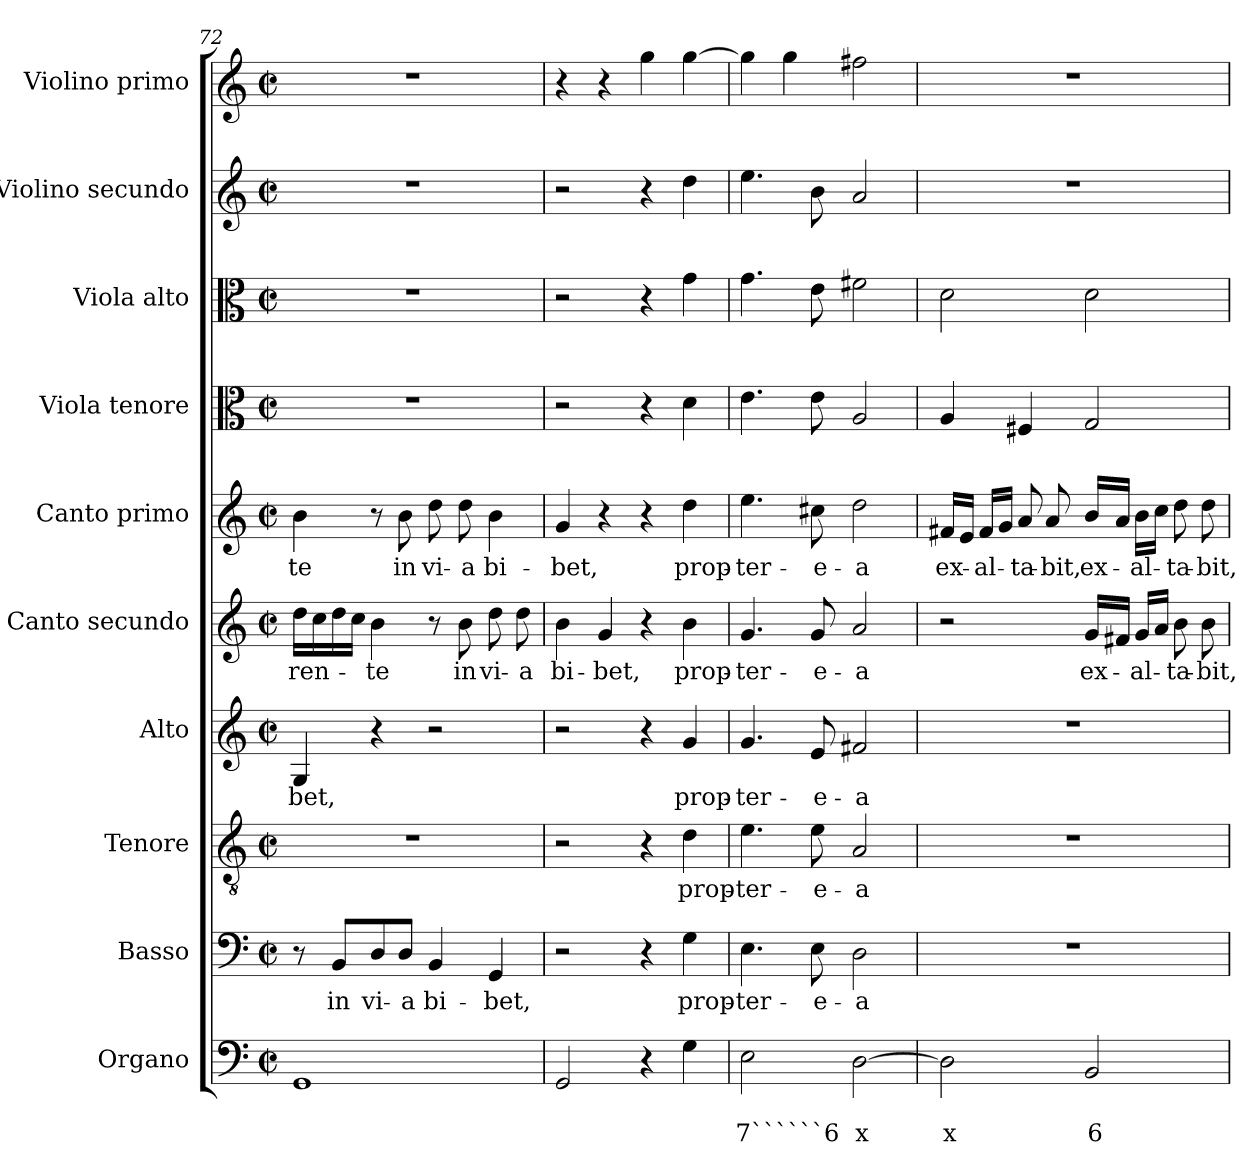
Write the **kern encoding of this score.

**kern	**text	**text	**kern	**text	**kern	**text	**kern	**text	**kern	**text	**kern	**text	**kern	**kern	**kern	**kern
*part10	*part10	*part10	*part9	*part9	*part8	*part8	*part7	*part7	*part6	*part6	*part5	*part5	*part4	*part3	*part2	*part1
*staff10	*staff10	*staff10	*staff9	*staff9	*staff8	*staff8	*staff7	*staff7	*staff6	*staff6	*staff5	*staff5	*staff4	*staff3	*staff2	*staff1
*I"Organo	*	*	*I"Basso	*	*I"Tenore	*	*I"Alto	*	*I"Canto secundo	*	*I"Canto primo	*	*I"Viola tenore	*I"Viola alto	*I"Violino secundo	*I"Violino primo
*clefF4	*	*	*clefF4	*	*clefGv2	*	*clefG2	*	*clefG2	*	*clefG2	*	*clefC3	*clefC3	*clefG2	*clefG2
*k[]	*	*	*k[]	*	*k[]	*	*k[]	*	*k[]	*	*k[]	*	*k[]	*k[]	*k[]	*k[]
*C:	*	*	*C:	*	*C:	*	*C:	*	*C:	*	*C:	*	*C:	*C:	*C:	*C:
*M2/2	*	*	*M2/2	*	*M2/2	*	*M2/2	*	*M2/2	*	*M2/2	*	*M2/2	*M2/2	*M2/2	*M2/2
*met(c|)	*	*	*met(c|)	*	*met(c|)	*	*met(c|)	*	*met(c|)	*	*met(c|)	*	*met(c|)	*met(c|)	*met(c|)	*met(c|)
=72	=72	=72	=72	=72	=72	=72	=72	=72	=72	=72	=72	=72	=72	=72	=72	=72
!	!	!	!	!	!	!	!	!LO:LY:b	!	!LO:LY:b	!	!LO:LY:b	!	!	!	!
1GG	.	.	8r	.	1r	.	4G/	-bet,	16dd\LL	-ren-	4b\	-te	1r	1r	1r	1r
.	.	.	.	.	.	.	.	.	16cc\	.	.	.	.	.	.	.
!	!	!	!	!LO:LY:b	!	!	!	!	!	!	!	!	!	!	!	!
.	.	.	8BB/L	in	.	.	.	.	16dd\	.	.	.	.	.	.	.
.	.	.	.	.	.	.	.	.	16cc\JJ	.	.	.	.	.	.	.
!	!	!	!	!LO:LY:b	!	!	!	!	!	!LO:LY:b	!	!	!	!	!	!
.	.	.	8D/	vi-	.	.	4r	.	4b\	-te	8r	.	.	.	.	.
!	!	!	!	!LO:LY:b	!	!	!	!	!	!	!	!LO:LY:b	!	!	!	!
.	.	.	8D/J	-a	.	.	.	.	.	.	8b\	in	.	.	.	.
!	!	!	!	!LO:LY:b	!	!	!	!	!	!	!	!LO:LY:b	!	!	!	!
.	.	.	4BB/	bi-	.	.	2r	.	8r	.	8dd\	vi-	.	.	.	.
!	!	!	!	!	!	!	!	!	!	!LO:LY:b	!	!LO:LY:b	!	!	!	!
.	.	.	.	.	.	.	.	.	8b\	in	8dd\	-a	.	.	.	.
!	!	!	!	!LO:LY:b	!	!	!	!	!	!LO:LY:b	!	!LO:LY:b	!	!	!	!
.	.	.	4GG/	-bet,	.	.	.	.	8dd\	vi-	4b\	bi-	.	.	.	.
!	!	!	!	!	!	!	!	!	!	!LO:LY:b	!	!	!	!	!	!
.	.	.	.	.	.	.	.	.	8dd\	-a	.	.	.	.	.	.
=73	=73	=73	=73	=73	=73	=73	=73	=73	=73	=73	=73	=73	=73	=73	=73	=73
!	!	!	!	!	!	!	!	!	!	!LO:LY:b	!	!LO:LY:b	!	!	!	!
2GG/	.	.	2r	.	2r	.	2r	.	4b\	bi-	4g/	-bet,	2r	2r	2r	4r
!	!	!	!	!	!	!	!	!	!	!LO:LY:b	!	!	!	!	!	!
.	.	.	.	.	.	.	.	.	4g/	-bet,	4r	.	.	.	.	4r
4r	.	.	4r	.	4r	.	4r	.	4r	.	4r	.	4r	4r	4r	4gg\
!	!	!	!	!LO:LY:b	!	!LO:LY:b	!	!LO:LY:b	!	!LO:LY:b	!	!LO:LY:b	!	!	!	!
4G\	.	.	4G\	prop-	4d\	prop-	4g/	prop-	4b\	prop-	4dd\	prop-	4d\	4g\	4dd\	[4gg\
=74	=74	=74	=74	=74	=74	=74	=74	=74	=74	=74	=74	=74	=74	=74	=74	=74
!	!	!LO:LY:b	!	!LO:LY:b	!	!LO:LY:b	!	!LO:LY:b	!	!LO:LY:b	!	!LO:LY:b	!	!	!	!
2E\	.	7``````6	4.E\	-ter-	4.e\	-ter-	4.g/	-ter-	4.g/	-ter-	4.ee\	-ter-	4.e\	4.g\	4.ee\	4gg\]
.	.	.	.	.	.	.	.	.	.	.	.	.	.	.	.	4gg\
!	!	!	!	!LO:LY:b	!	!LO:LY:b	!	!LO:LY:b	!	!LO:LY:b	!	!LO:LY:b	!	!	!	!
.	.	.	8E\	-e-	8e\	-e-	8e/	-e-	8g/	-e-	8cc#X\	-e-	8e\	8e\	8b\	.
!	!	!LO:LY:b	!	!LO:LY:b	!	!LO:LY:b	!	!LO:LY:b	!	!LO:LY:b	!	!LO:LY:b	!	!	!	!
[2D\	.	x	2D\	-a	2A/	-a	2f#X/	-a	2a/	-a	2dd\	-a	2A/	2f#X\	2a/	2ff#X\
=75	=75	=75	=75	=75	=75	=75	=75	=75	=75	=75	=75	=75	=75	=75	=75	=75
!	!	!LO:LY:b	!	!	!	!	!	!	!	!	!	!LO:LY:b	!	!	!	!
2D\]	.	x	1r	.	1r	.	1r	.	2r	.	16f#X/LL	ex-	4A/	2d\	1r	1r
.	.	.	.	.	.	.	.	.	.	.	16e/JJ	.	.	.	.	.
!	!	!	!	!	!	!	!	!	!	!	!	!LO:LY:b	!	!	!	!
.	.	.	.	.	.	.	.	.	.	.	16f#/LL	-al-	.	.	.	.
.	.	.	.	.	.	.	.	.	.	.	16g/JJ	.	.	.	.	.
!	!	!	!	!	!	!	!	!	!	!	!	!LO:LY:b	!	!	!	!
.	.	.	.	.	.	.	.	.	.	.	8a/	-ta-	4F#X/	.	.	.
!	!	!	!	!	!	!	!	!	!	!	!	!LO:LY:b	!	!	!	!
.	.	.	.	.	.	.	.	.	.	.	8a/	-bit,	.	.	.	.
!	!	!LO:LY:b	!	!	!	!	!	!	!	!LO:LY:b	!	!LO:LY:b	!	!	!	!
2BB/	.	6	.	.	.	.	.	.	16g/LL	ex-	16b/LL	ex-	2G/	2d\	.	.
.	.	.	.	.	.	.	.	.	16f#X/JJ	.	16a/JJ	.	.	.	.	.
!	!	!	!	!	!	!	!	!	!	!LO:LY:b	!	!LO:LY:b	!	!	!	!
.	.	.	.	.	.	.	.	.	16g/LL	-al-	16b\LL	-al-	.	.	.	.
.	.	.	.	.	.	.	.	.	16a/JJ	.	16cc\JJ	.	.	.	.	.
!	!	!	!	!	!	!	!	!	!	!LO:LY:b	!	!LO:LY:b	!	!	!	!
.	.	.	.	.	.	.	.	.	8b\	-ta-	8dd\	-ta-	.	.	.	.
!	!	!	!	!	!	!	!	!	!	!LO:LY:b	!	!LO:LY:b	!	!	!	!
.	.	.	.	.	.	.	.	.	8b\	-bit,	8dd\	-bit,	.	.	.	.
=	=	=	=	=	=	=	=	=	=	=	=	=	=	=	=	=
*-	*-	*-	*-	*-	*-	*-	*-	*-	*-	*-	*-	*-	*-	*-	*-	*-
